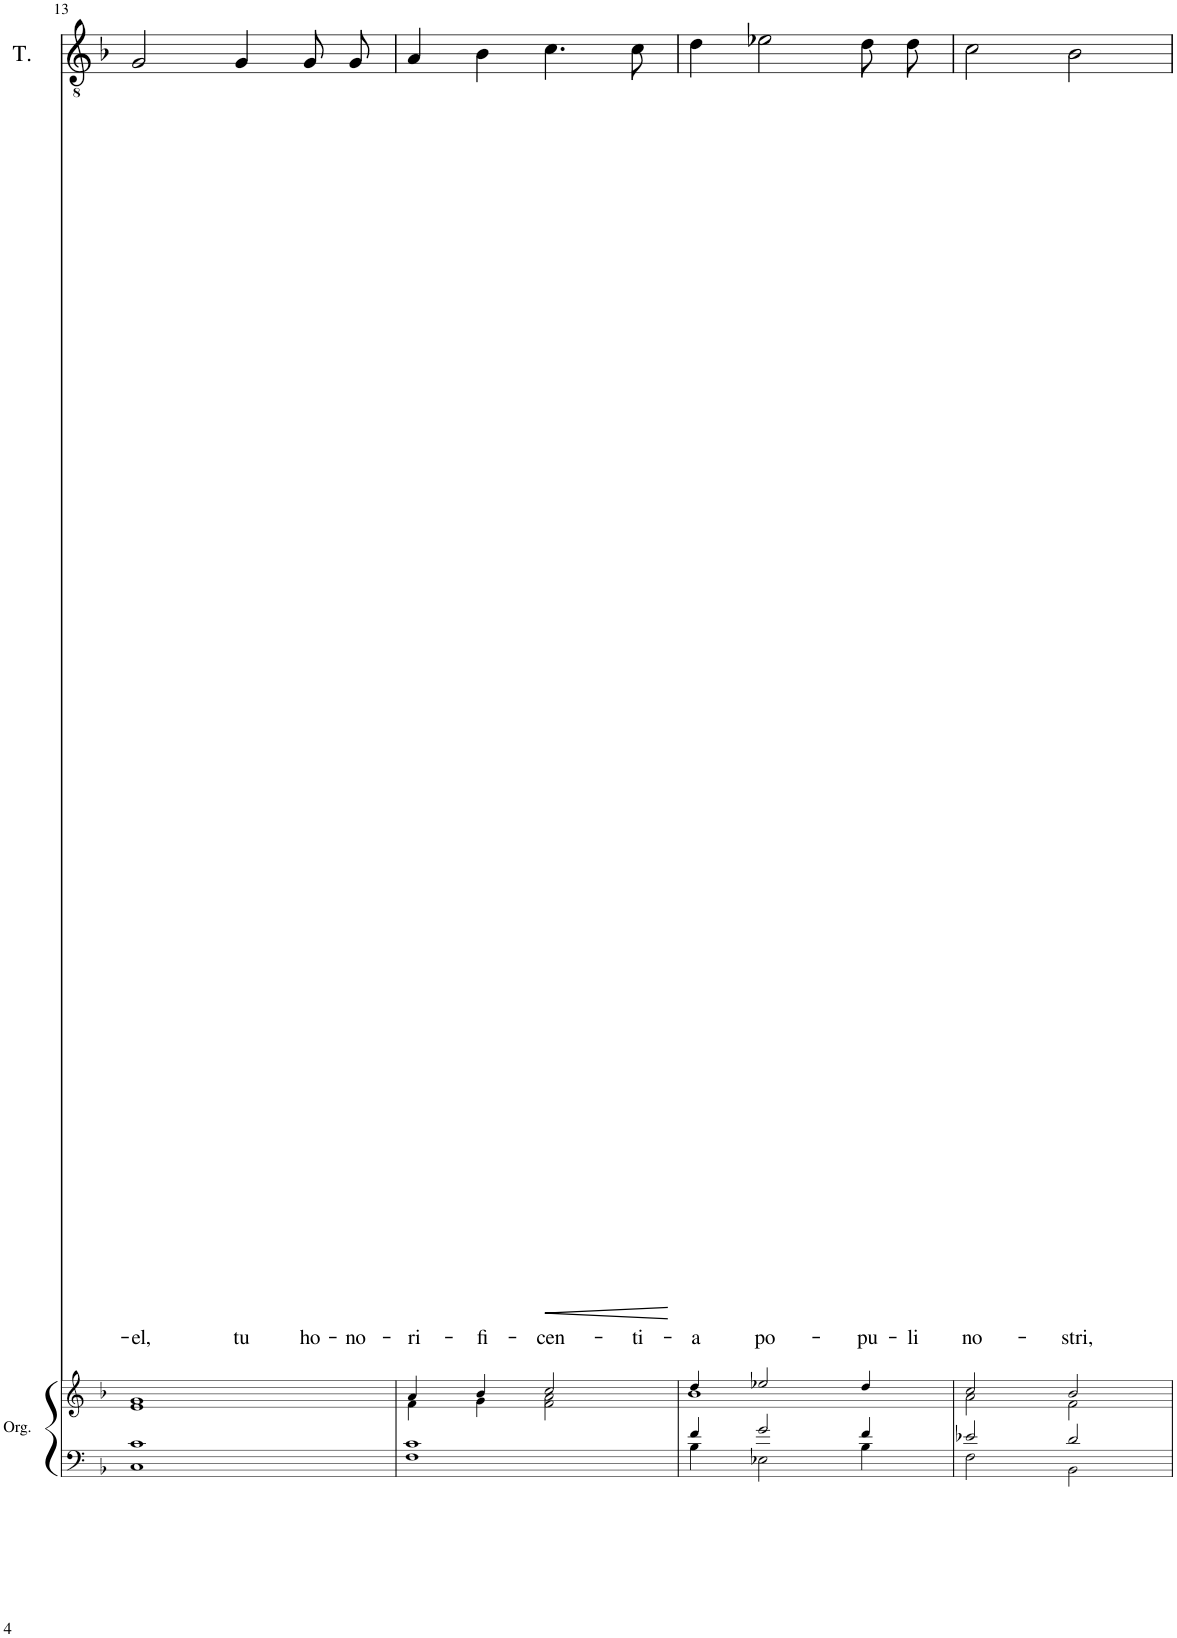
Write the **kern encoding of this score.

**kern	**kern	**kern	**text	**dynam
*part2	*part2	*part1	*part1	*part1
*staff3	*staff2	*staff1	*staff1	*staff1
*I"Organ	*	*I"Tenor	*	*
*I'Org.	*	*I'T.	*	*
!!LO:PB:g=z
*clefF4	*clefG2	*clefGv2	*	*
*k[b-]	*k[b-]	*k[b-]	*	*
*M4/4	*M4/4	*M4/4	*	*
*met(c)	*met(c)	*met(c)	*	*
=13	=13	=13	=13	=13
*^	*^	*	*	*
!	!	!	!	!	!LO:LY:b	!
1c	1C	1g	1e	2G/	-el,	.
!	!	!	!	!	!LO:LY:b	!
.	.	.	.	4G/	tu	.
!	!	!	!	!	!LO:LY:b	!
.	.	.	.	8G/L	ho-	.
!	!	!	!	!	!LO:LY:b	!
.	.	.	.	8G/J	-no-	.
=14	=14	=14	=14	=14	=14	=14
!	!	!	!	!	!LO:LY:b	!
1c	1F	4a/	4f\	4A/	-ri-	.
!	!	!	!	!	!LO:LY:b	!
.	.	4b-/	4g\	4B-\	-fi-	.
!	!	!	!	!	!LO:LY:b	!LO:HP:b
.	.	2cc/	2f\ 2a\	4.c\	-cen-	<
!	!	!	!	!	!LO:LY:b	!
.	.	.	.	8c\	-ti-	.
*v	*v	*	*	*	*	*
*	*v	*v	*	*	*
.	.	.	.	[
=15	=15	=15	=15	=15
*^	*^	*	*	*
!	!	!	!	!	!LO:LY:b	!
4f/	4B-\	4dd/	1b-	4d\	-a	.
!	!	!	!	!	!LO:LY:b	!
2g/	2E-X\	2ee-X/	.	2e-X\	po-	.
!	!	!	!	!	!LO:LY:b	!
4f/	4B-\	4dd/	.	8d\L	-pu-	.
!	!	!	!	!	!LO:LY:b	!
.	.	.	.	8d\J	-li	.
=16	=16	=16	=16	=16	=16	=16
!	!	!	!	!	!LO:LY:b	!
2e-X/	2F\	2cc/	2a\	2c\	no-	.
!	!	!	!	!	!LO:LY:b	!
2d/	2BB-\	2b-/	2f\	2B-\	-stri,	.
*v	*v	*	*	*	*	*
*	*v	*v	*	*	*
=	=	=	=	=
*-	*-	*-	*-	*-
